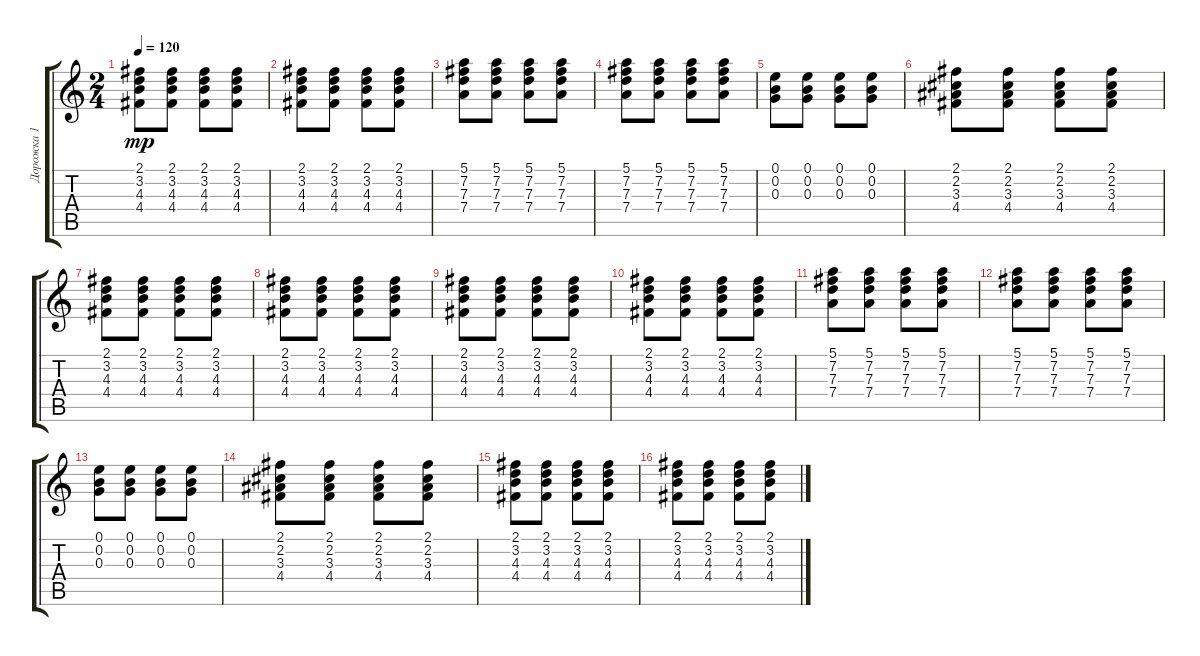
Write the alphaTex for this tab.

\track ("Дорожка 1" "Дорожка 1") {instrument acousticguitarnylon}
\staff {score tabs}
\tuning (E4 B3 G3 D3 A2 E2) {hide}
\ts (2 4)
\tempo 120
\clef g2
\ks c
(2.1 3.2 4.3 4.4).8{dy mp} (2.1 3.2 4.3 4.4).8 (2.1 3.2 4.3 4.4).8 (2.1 3.2 4.3 4.4).8 |
(2.1 3.2 4.3 4.4).8 (2.1 3.2 4.3 4.4).8 (2.1 3.2 4.3 4.4).8 (2.1 3.2 4.3 4.4).8 |
(5.1 7.2 7.3 7.4).8 (5.1 7.2 7.3 7.4).8 (5.1 7.2 7.3 7.4).8 (5.1 7.2 7.3 7.4).8 |
(5.1 7.2 7.3 7.4).8 (5.1 7.2 7.3 7.4).8 (5.1 7.2 7.3 7.4).8 (5.1 7.2 7.3 7.4).8 |
(0.1 0.2 0.3).8 (0.1 0.2 0.3).8 (0.1 0.2 0.3).8 (0.1 0.2 0.3).8 |
(2.1 2.2 3.3 4.4).8 (2.1 2.2 3.3 4.4).8 (2.1 2.2 3.3 4.4).8 (2.1 2.2 3.3 4.4).8 |
(2.1 3.2 4.3 4.4).8 (2.1 3.2 4.3 4.4).8 (2.1 3.2 4.3 4.4).8 (2.1 3.2 4.3 4.4).8 |
(2.1 3.2 4.3 4.4).8 (2.1 3.2 4.3 4.4).8 (2.1 3.2 4.3 4.4).8 (2.1 3.2 4.3 4.4).8 |
(2.1 3.2 4.3 4.4).8 (2.1 3.2 4.3 4.4).8 (2.1 3.2 4.3 4.4).8 (2.1 3.2 4.3 4.4).8 |
(2.1 3.2 4.3 4.4).8 (2.1 3.2 4.3 4.4).8 (2.1 3.2 4.3 4.4).8 (2.1 3.2 4.3 4.4).8 |
(5.1 7.2 7.3 7.4).8 (5.1 7.2 7.3 7.4).8 (5.1 7.2 7.3 7.4).8 (5.1 7.2 7.3 7.4).8 |
(5.1 7.2 7.3 7.4).8 (5.1 7.2 7.3 7.4).8 (5.1 7.2 7.3 7.4).8 (5.1 7.2 7.3 7.4).8 |
(0.1 0.2 0.3).8 (0.1 0.2 0.3).8 (0.1 0.2 0.3).8 (0.1 0.2 0.3).8 |
(2.1 2.2 3.3 4.4).8 (2.1 2.2 3.3 4.4).8 (2.1 2.2 3.3 4.4).8 (2.1 2.2 3.3 4.4).8 |
(2.1 3.2 4.3 4.4).8 (2.1 3.2 4.3 4.4).8 (2.1 3.2 4.3 4.4).8 (2.1 3.2 4.3 4.4).8 |
(2.1 3.2 4.3 4.4).8 (2.1 3.2 4.3 4.4).8 (2.1 3.2 4.3 4.4).8 (2.1 3.2 4.3 4.4).8
